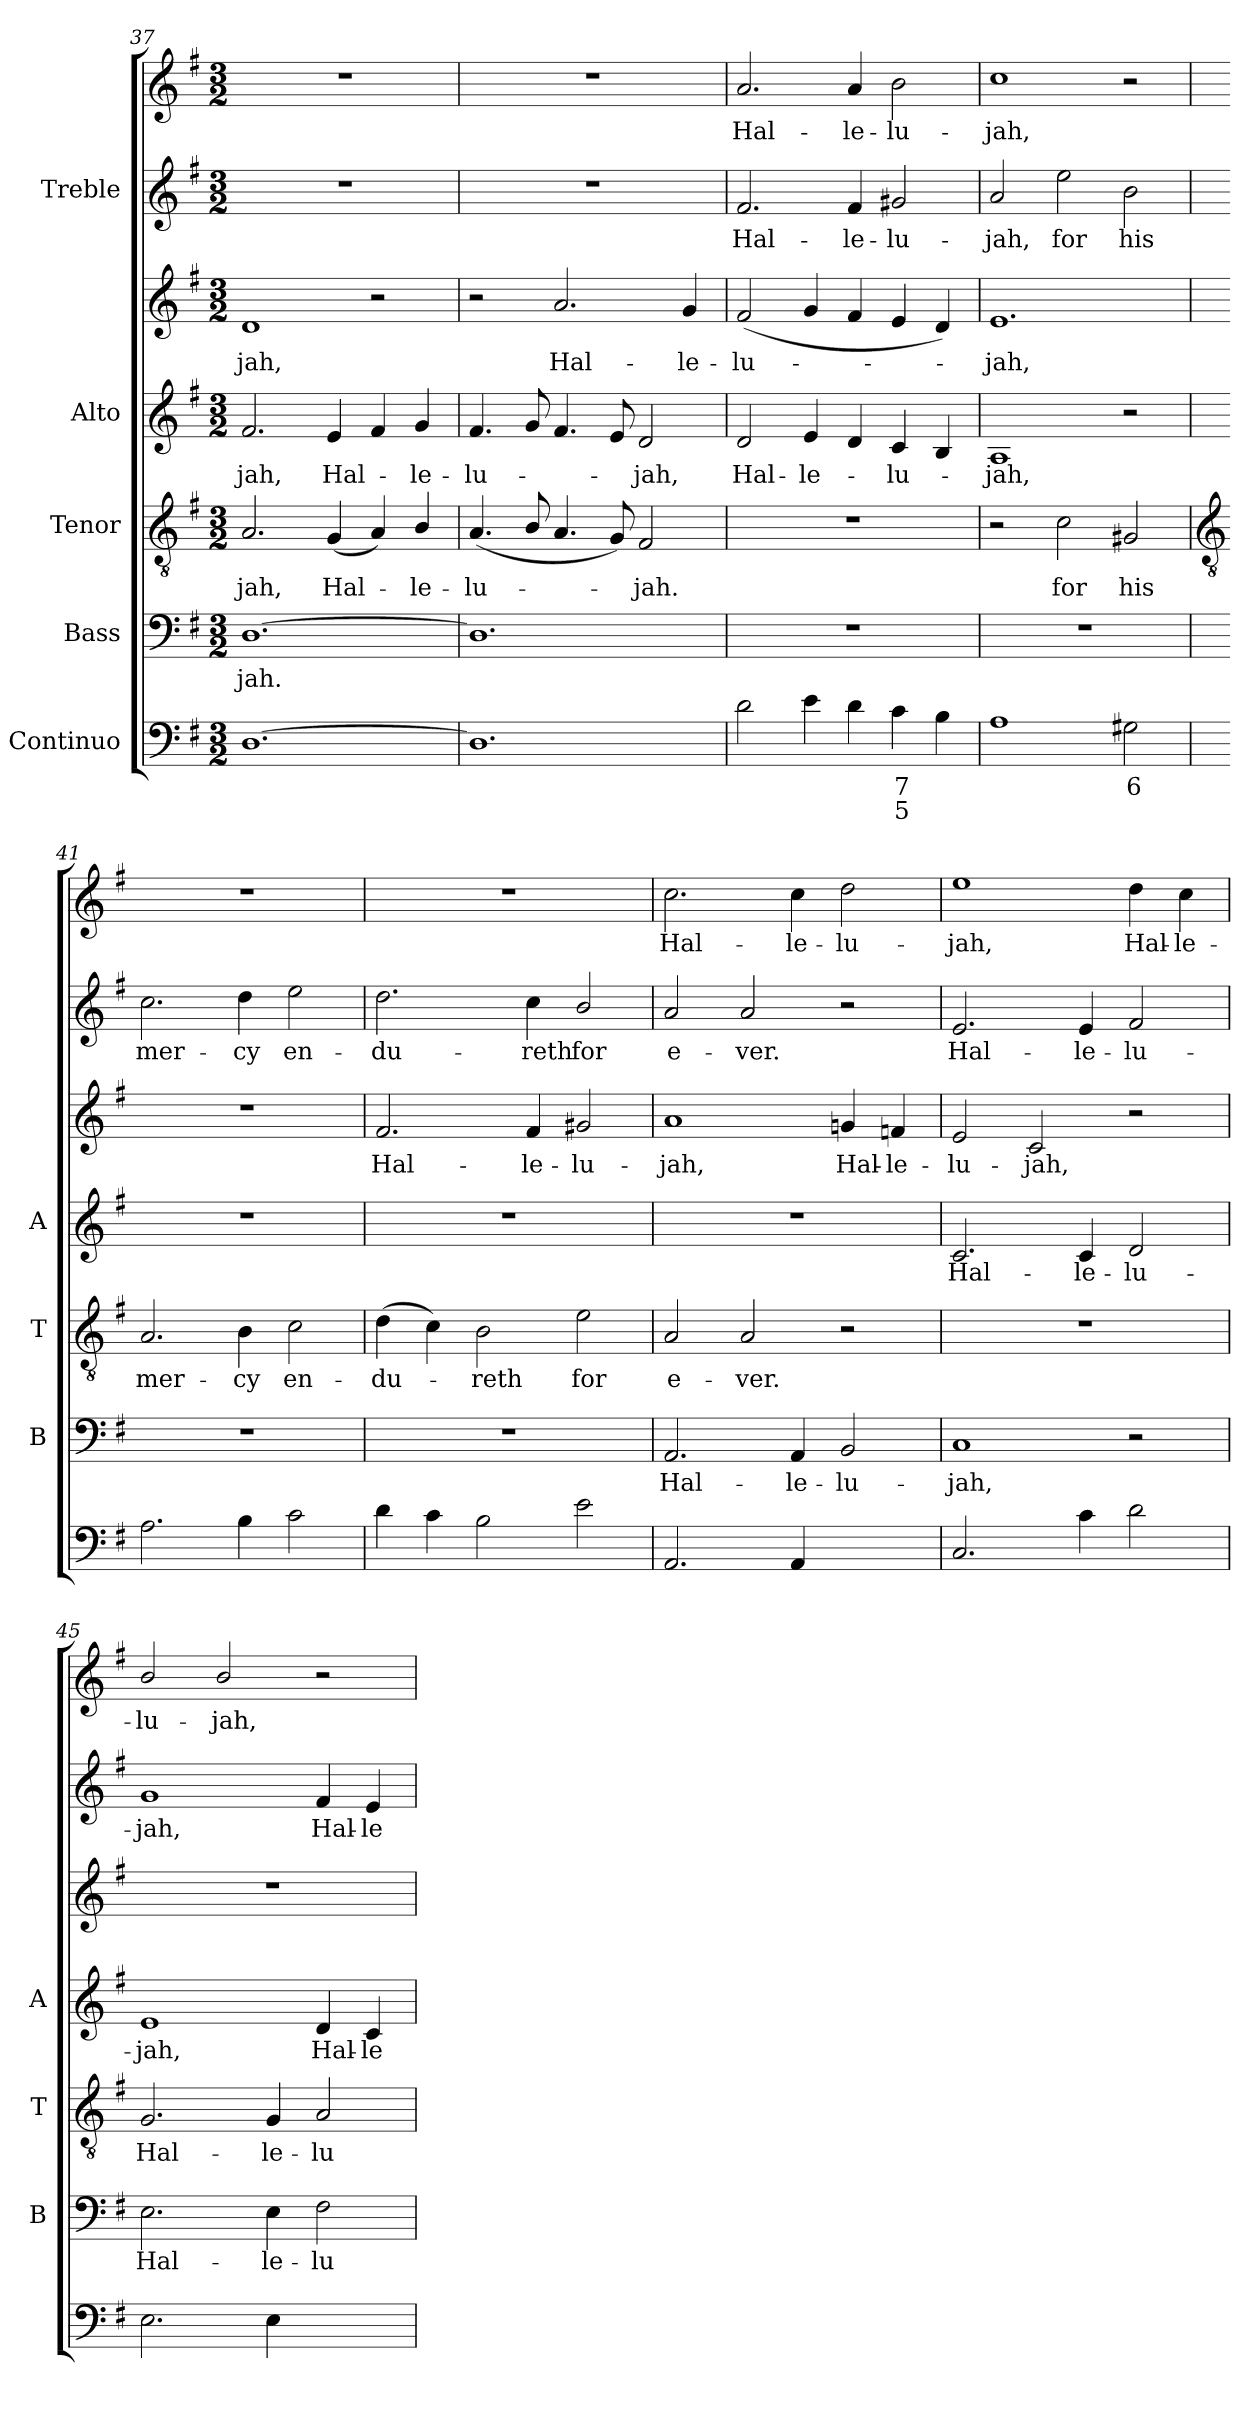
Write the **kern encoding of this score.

**kern	**text	**text	**kern	**text	**kern	**text	**kern	**text	**kern	**text	**kern	**text	**kern	**text
*part5	*part5	*part5	*part4	*part4	*part3	*part3	*part2	*part2	*part2	*part2	*part1	*part1	*part1	*part1
*staff7	*staff7	*staff7	*staff6	*staff6	*staff5	*staff5	*staff4	*staff4	*staff3	*staff3	*staff2	*staff2	*staff1	*staff1
*I"Continuo	*	*	*I"Bass	*	*I"Tenor	*	*I"Alto	*	*	*	*I"Treble	*	*	*
*	*	*	*I'B	*	*I'T	*	*I'A	*	*	*	*	*	*	*
*clefF4	*	*	*clefF4	*	*clefGv2	*	*clefG2	*	*clefG2	*	*clefG2	*	*clefG2	*
*k[f#]	*	*	*k[f#]	*	*k[f#]	*	*k[f#]	*	*k[f#]	*	*k[f#]	*	*k[f#]	*
*G:	*	*	*G:	*	*G:	*	*G:	*	*G:	*	*G:	*	*G:	*
*M3/2	*	*	*M3/2	*	*M3/2	*	*M3/2	*	*M3/2	*	*M3/2	*	*M3/2	*
=37	=37	=37	=37	=37	=37	=37	=37	=37	=37	=37	=37	=37	=37	=37
!	!	!	!	!LO:LY:b	!	!LO:LY:b	!	!LO:LY:b	!	!LO:LY:b	!LO:N:vis=1	!	!LO:N:vis=1	!
[1.D	.	.	[1.D	jah.	2.A	jah,	2.f#	jah,	1d	-jah,	1.r	.	1.r	.
!	!	!	!	!	!	!LO:LY:b	!	!LO:LY:b	!	!	!	!	!	!
.	.	.	.	.	(<4G	Hal-	4e	Hal-	.	.	.	.	.	.
.	.	.	.	.	4A)	.	4f#	.	2r	.	.	.	.	.
!	!	!	!	!	!	!LO:LY:b	!	!LO:LY:b	!	!	!	!	!	!
.	.	.	.	.	4B/	le-	4g	le-	.	.	.	.	.	.
=38	=38	=38	=38	=38	=38	=38	=38	=38	=38	=38	=38	=38	=38	=38
!	!	!	!	!	!	!LO:LY:b	!	!LO:LY:b	!	!	!LO:N:vis=1	!	!LO:N:vis=1	!
1.D]	.	.	1.D]	.	(<4.A	-lu-	4.f#	-lu-	2r	.	1.r	.	1.r	.
.	.	.	.	.	8B/	.	8g	.	.	.	.	.	.	.
!	!	!	!	!	!	!	!	!	!	!LO:LY:b	!	!	!	!
.	.	.	.	.	4.A	.	4.f#	.	2.a	-Hal-	.	.	.	.
.	.	.	.	.	8G)	.	8e	.	.	.	.	.	.	.
!	!	!	!	!	!	!LO:LY:b	!	!LO:LY:b	!	!	!	!	!	!
.	.	.	.	.	2F#	jah.	2d	jah,	.	.	.	.	.	.
!	!	!	!	!	!	!	!	!	!	!LO:LY:b	!	!	!	!
.	.	.	.	.	.	.	.	.	4g	-le-	.	.	.	.
=39	=39	=39	=39	=39	=39	=39	=39	=39	=39	=39	=39	=39	=39	=39
!	!	!	!LO:N:vis=1	!	!LO:N:vis=1	!	!	!LO:LY:b	!	!LO:LY:b	!	!LO:LY:b	!	!LO:LY:b
2d	.	.	1.r	.	1.r	.	2d	Hal-	(<2f#	lu-	2.f#	-Hal-	2.a	Hal-
!	!	!	!	!	!	!	!	!LO:LY:b	!	!	!	!	!	!
4e	.	.	.	.	.	.	4e	-le-	4g	.	.	.	.	.
!	!	!	!	!	!	!	!	!	!	!	!	!LO:LY:b	!	!LO:LY:b
4d	.	.	.	.	.	.	4d	.	4f#	.	4f#	-le-	4a	-le-
!	!LO:LY:b	!LO:LY:b	!	!	!	!	!	!LO:LY:b	!	!	!	!LO:LY:b	!	!LO:LY:b
4c	7	5	.	.	.	.	4c	lu-	4e	.	2g#X	-lu-	2b	-lu-
4B	.	.	.	.	.	.	4B	.	4d)	.	.	.	.	.
=40	=40	=40	=40	=40	=40	=40	=40	=40	=40	=40	=40	=40	=40	=40
!	!	!	!LO:N:vis=1	!	!	!	!	!LO:LY:b	!	!LO:LY:b	!	!LO:LY:b	!	!LO:LY:b
1A	.	.	1.r	.	2r	.	1A	jah,	1.e	jah,	2a	jah,	1cc	-jah,
!	!	!	!	!	!	!LO:LY:b	!	!	!	!	!	!LO:LY:b	!	!
.	.	.	.	.	2c	for	.	.	.	.	2ee	for	.	.
!	!LO:LY:b	!	!	!	!	!LO:LY:b	!	!	!	!	!	!LO:LY:b	!	!
2G#X	6	.	.	.	2G#X	his	2r	.	.	.	2b	his	2r	.
!!LO:LB:g=z
=41	=41	=41	=41	=41	=41	=41	=41	=41	=41	=41	=41	=41	=41	=41
*	*	*	*	*	*clefGv2	*	*	*	*	*	*	*	*	*
!	!	!	!LO:N:vis=1	!	!	!LO:LY:b	!LO:N:vis=1	!	!LO:N:vis=1	!	!	!LO:LY:b	!LO:N:vis=1	!
2.A	.	.	1.r	.	2.A	mer-	1.r	.	1.r	.	2.cc	mer-	1.r	.
!	!	!	!	!	!	!LO:LY:b	!	!	!	!	!	!LO:LY:b	!	!
4B	.	.	.	.	4B	-cy	.	.	.	.	4dd	-cy	.	.
!	!	!	!	!	!	!LO:LY:b	!	!	!	!	!	!LO:LY:b	!	!
2c	.	.	.	.	2c	en-	.	.	.	.	2ee	en-	.	.
=42	=42	=42	=42	=42	=42	=42	=42	=42	=42	=42	=42	=42	=42	=42
!	!	!	!LO:N:vis=1	!	!	!LO:LY:b	!LO:N:vis=1	!	!	!LO:LY:b	!	!LO:LY:b	!LO:N:vis=1	!
4d	.	.	1.r	.	(>4d	-du-	1.r	.	2.f#	Hal-	2.dd	-du-	1.r	.
4c	.	.	.	.	4c)	.	.	.	.	.	.	.	.	.
!	!	!	!	!	!	!LO:LY:b	!	!	!	!	!	!	!	!
2B	.	.	.	.	2B	reth	.	.	.	.	.	.	.	.
!	!	!	!	!	!	!	!	!	!	!LO:LY:b	!	!LO:LY:b	!	!
.	.	.	.	.	.	.	.	.	4f#	-le-	4cc	-reth	.	.
!	!	!	!	!	!	!LO:LY:b	!	!	!	!LO:LY:b	!	!LO:LY:b	!	!
2e	.	.	.	.	2e	for	.	.	2g#X	-lu-	2b/	for	.	.
=43	=43	=43	=43	=43	=43	=43	=43	=43	=43	=43	=43	=43	=43	=43
!	!	!	!	!LO:LY:b	!	!LO:LY:b	!LO:N:vis=1	!	!	!LO:LY:b	!	!LO:LY:b	!	!LO:LY:b
2.AA	.	.	2.AA	Hal-	2A	e-	1.r	.	1a	-jah,	2a	-e-	2.cc	Hal-
!	!	!	!	!	!	!LO:LY:b	!	!	!	!	!	!LO:LY:b	!	!
.	.	.	.	.	2A	-ver.	.	.	.	.	2a	-ver.	.	.
!	!	!	!	!LO:LY:b	!	!	!	!	!	!	!	!	!	!LO:LY:b
4AA	.	.	4AA	-le-	.	.	.	.	.	.	.	.	4cc	-le-
!	!	!	!	!LO:LY:b	!	!	!	!	!	!LO:LY:b	!	!	!	!LO:LY:b
[4BByy	.	.	2BB	-lu-	2r	.	.	.	4gn	Hal-	2r	.	2dd	-lu-
!	!	!	!	!	!	!	!	!	!	!LO:LY:b	!	!	!	!
4BByy]	.	.	.	.	.	.	.	.	4fn	-le-	.	.	.	.
=44	=44	=44	=44	=44	=44	=44	=44	=44	=44	=44	=44	=44	=44	=44
!	!	!	!	!LO:LY:b	!LO:N:vis=1	!	!	!LO:LY:b	!	!LO:LY:b	!	!LO:LY:b	!	!LO:LY:b
2.C	.	.	1C	-jah,	1.r	.	2.c	Hal-	2e	-lu-	2.e	-Hal-	1ee	jah,
!	!	!	!	!	!	!	!	!	!	!LO:LY:b	!	!	!	!
.	.	.	.	.	.	.	.	.	2c	-jah,	.	.	.	.
!	!	!	!	!	!	!	!	!LO:LY:b	!	!	!	!LO:LY:b	!	!
4c	.	.	.	.	.	.	4c	-le-	.	.	4e	-le-	.	.
!	!	!	!	!	!	!	!	!LO:LY:b	!	!	!	!LO:LY:b	!	!LO:LY:b
2d	.	.	2r	.	.	.	2d	-lu-	2r	.	2f#	-lu-	4dd	Hal-
!	!	!	!	!	!	!	!	!	!	!	!	!	!	!LO:LY:b
.	.	.	.	.	.	.	.	.	.	.	.	.	4cc	-le-
=45	=45	=45	=45	=45	=45	=45	=45	=45	=45	=45	=45	=45	=45	=45
!	!	!	!	!LO:LY:b	!	!LO:LY:b	!	!LO:LY:b	!LO:N:vis=1	!	!	!LO:LY:b	!	!LO:LY:b
2.E	.	.	2.E	Hal-	2.G	Hal-	1e	-jah,	1.r	.	1g	jah,	2b/	-lu-
!	!	!	!	!	!	!	!	!	!	!	!	!	!	!LO:LY:b
.	.	.	.	.	.	.	.	.	.	.	.	.	2b/	-jah,
!	!	!	!	!LO:LY:b	!	!LO:LY:b	!	!	!	!	!	!	!	!
4E	.	.	4E	-le-	4G	-le-	.	.	.	.	.	.	.	.
!	!LO:LY:b	!	!	!LO:LY:b	!	!LO:LY:b	!	!LO:LY:b	!	!	!	!LO:LY:b	!	!
[4F#yy	6	.	2F#	-lu-	2A	-lu-	4d	Hal-	.	.	4f#	Hal-	2r	.
!	!LO:LY:b	!	!	!	!	!	!	!LO:LY:b	!	!	!	!LO:LY:b	!	!
4F#yy]	5	.	.	.	.	.	4c	-le-	.	.	4e	-le-	.	.
=	=	=	=	=	=	=	=	=	=	=	=	=	=	=
*-	*-	*-	*-	*-	*-	*-	*-	*-	*-	*-	*-	*-	*-	*-
